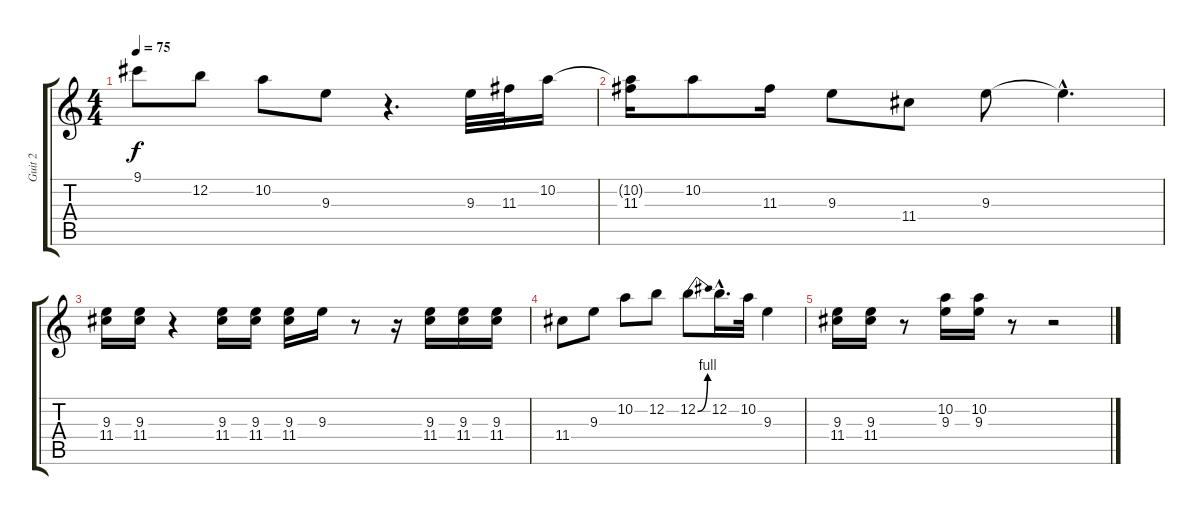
\track ("Guit 2" "Guit 2") {instrument electricguitarjazz}
\staff {score tabs}
\tuning (E4 B3 G3 D3 A2 E2) {hide}
\ts (4 4)
\tempo 75
\clef g2
\ks c
9.1.8{dy f} 12.2.8 10.2.8 9.3.8 r.4{d} 9.3.32 11.3.32 10.2.16 |
(10.2{t} 11.3).16 10.2.8 11.3.16 9.3.8 11.4.8 9.3.8 9.3{hac t}.4{d} |
(9.3 11.4).16 (9.3 11.4).16 r.4 (9.3 11.4).16 (9.3 11.4).16 (9.3 11.4).16 9.3.16 r.8 r.16 (9.3 11.4).16 (9.3 11.4).16 (9.3 11.4).16 |
11.4.8 9.3.8 10.2.8 12.2.8 12.2{be (bend 0 0 60 4)}.8 12.2{hac}.16{d} 10.2.32 9.3.4 |
(9.3 11.4).16 (9.3 11.4).16 r.8 (10.2 9.3).16 (10.2 9.3).16 r.8 r.2
